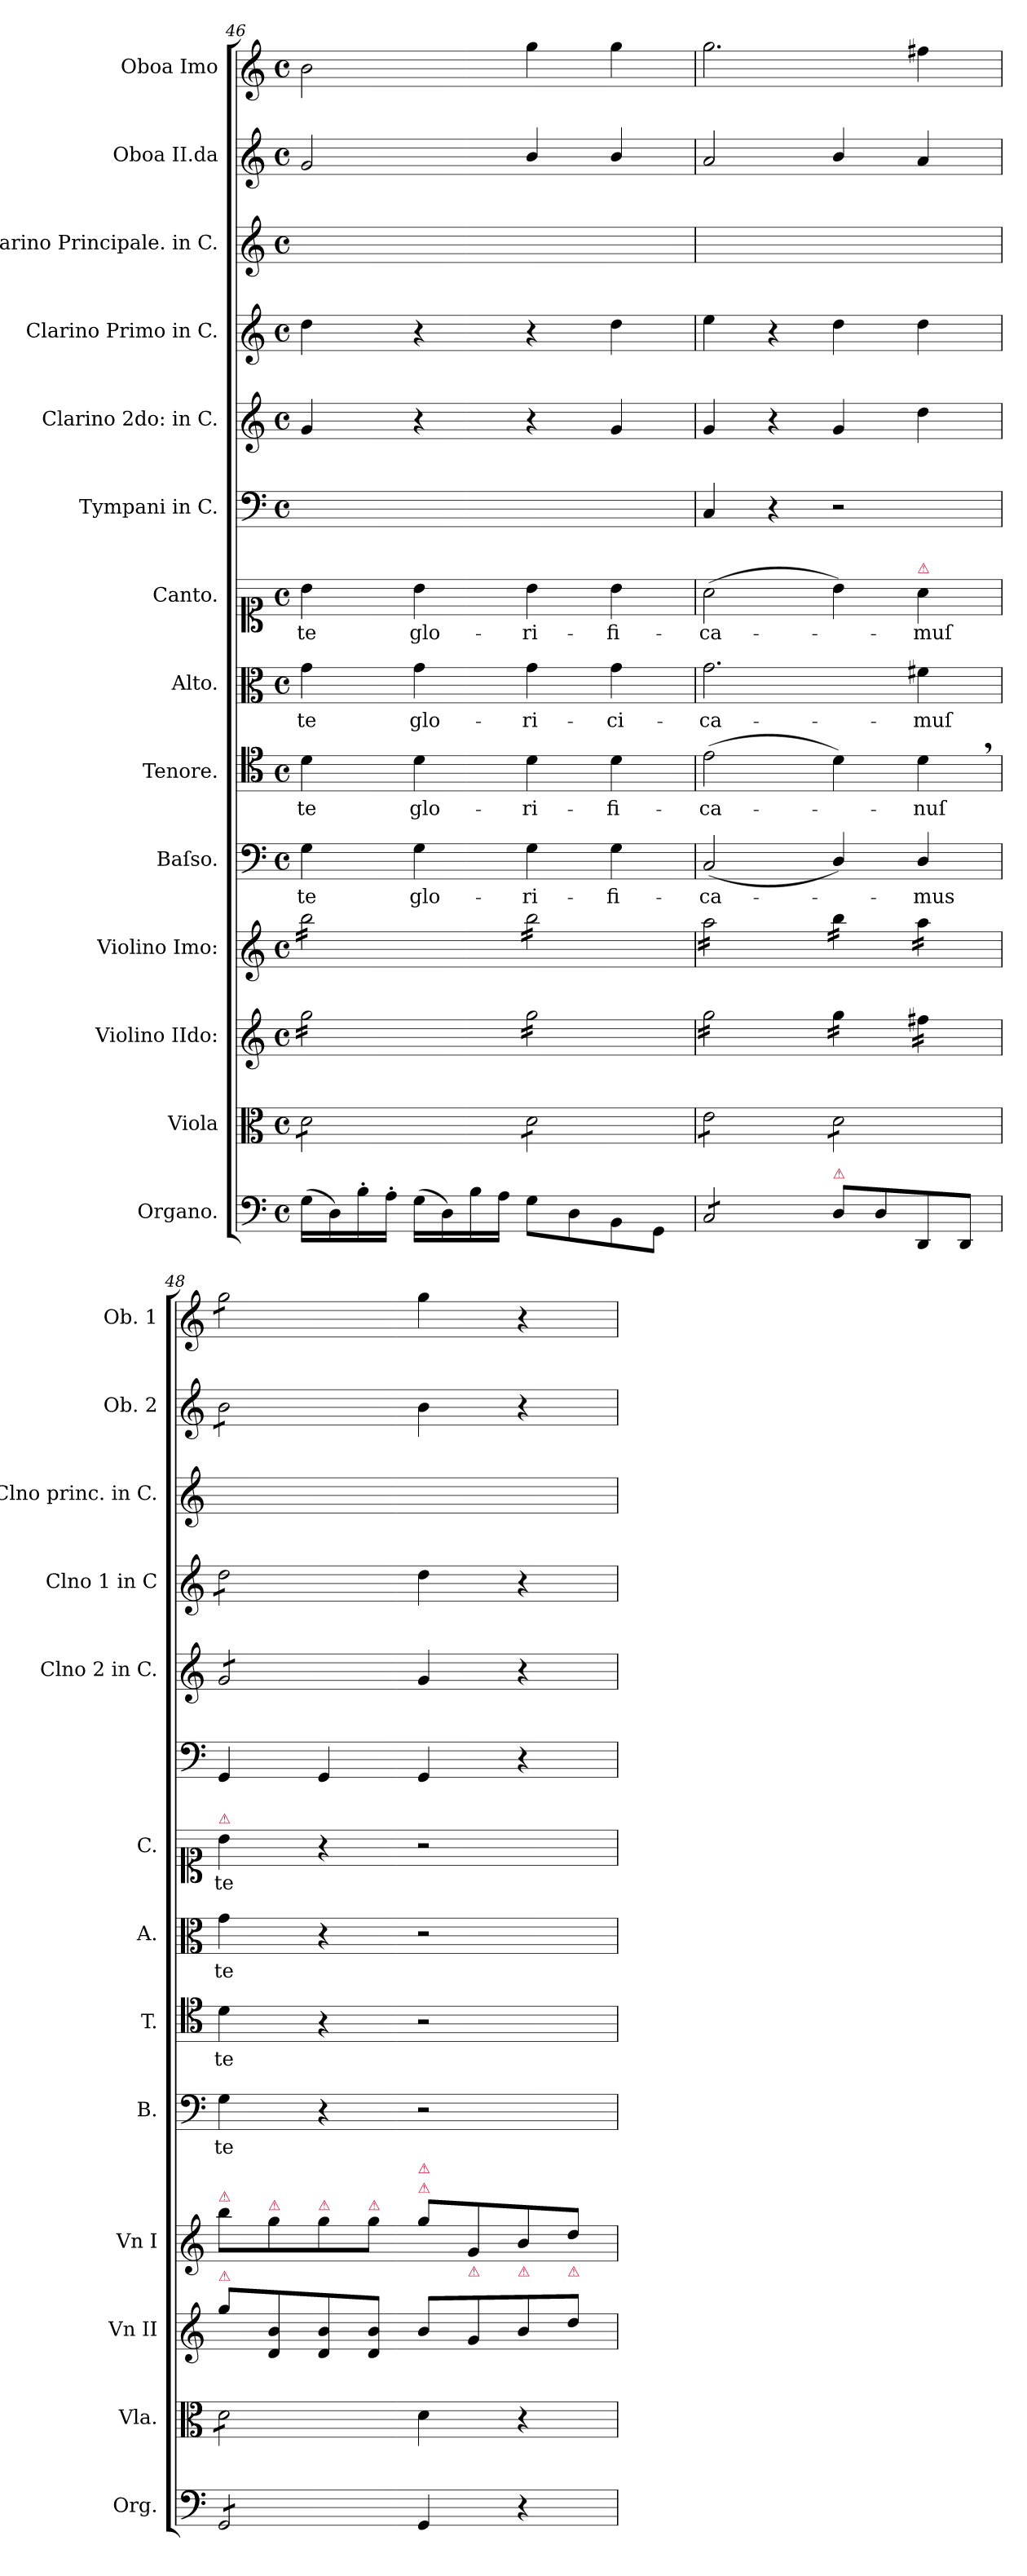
**kern	**kern	**kern	**kern	**kern	**text	**kern	**text	**kern	**text	**kern	**text	**kern	**kern	**kern	**kern	**kern	**kern
*part14	*part13	*part12	*part11	*part10	*part10	*part9	*part9	*part8	*part8	*part7	*part7	*part6	*part5	*part4	*part3	*part2	*part1
*staff14	*staff13	*staff12	*staff11	*staff10	*staff10	*staff9	*staff9	*staff8	*staff8	*staff7	*staff7	*staff6	*staff5	*staff4	*staff3	*staff2	*staff1
*I"Organo.	*I"Viola	*I"Violino IIdo:	*I"Violino Imo:	*I"Baſso.	*	*I"Tenore.	*	*I"Alto.	*	*I"Canto.	*	*I"Tympani in C.	*I"Clarino 2do: in C.	*I"Clarino Primo in C.	*I"Clarino Principale. in C.	*I"Oboa II.da	*I"Oboa Imo
*I'Org.	*I'Vla.	*I'Vn II	*I'Vn I	*I'B.	*	*I'T.	*	*I'A.	*	*I'C.	*	*	*I'Clno 2 in C.	*I'Clno 1 in C	*I'Clno princ. in C.	*I'Ob. 2	*I'Ob. 1
*clefF4	*clefC3	*clefG2	*clefG2	*clefF4	*	*clefC4	*	*clefC3	*	*clefC1	*	*clefF4	*clefG2	*clefG2	*clefG2	*clefG2	*clefG2
*k[]	*k[]	*k[]	*k[]	*k[]	*	*k[]	*	*k[]	*	*k[]	*	*k[]	*k[]	*k[]	*k[]	*k[]	*k[]
*M4/4	*M4/4	*M4/4	*M4/4	*M4/4	*	*M4/4	*	*M4/4	*	*M4/4	*	*M4/4	*M4/4	*M4/4	*M4/4	*M4/4	*M4/4
*met(c)	*met(c)	*met(c)	*met(c)	*met(c)	*	*met(c)	*	*met(c)	*	*met(c)	*	*met(c)	*met(c)	*met(c)	*met(c)	*met(c)	*met(c)
=46	=46	=46	=46	=46	=46	=46	=46	=46	=46	=46	=46	=46	=46	=46	=46	=46	=46
*	*tremolo	*	*	*	*	*	*	*	*	*	*	*	*	*	*	*	*
*	*	*tremolo	*	*	*	*	*	*	*	*	*	*	*	*	*	*	*
*	*	*	*tremolo	*	*	*	*	*	*	*	*	*	*	*	*	*	*
(>16G\LL	8d\L	16gg\LL	16bb\LL	4G\	te	4d\	te	4g\	te	4b\	te	1ryy	4g/	4dd\	1ryy	2g/	2b\
16D\)	.	16gg\	16bb\	.	.	.	.	.	.	.	.	.	.	.	.	.	.
16B'>\	8d\	16gg\	16bb\	.	.	.	.	.	.	.	.	.	.	.	.	.	.
16A'>\JJ	.	16gg\	16bb\	.	.	.	.	.	.	.	.	.	.	.	.	.	.
(>16G\LL	8d\	16gg\	16bb\	4G\	glo-	4d\	glo-	4g\	glo-	4b\	glo-	.	4r	4r	.	.	.
16D\)	.	16gg\	16bb\	.	.	.	.	.	.	.	.	.	.	.	.	.	.
16B\	8d\J	16gg\	16bb\	.	.	.	.	.	.	.	.	.	.	.	.	.	.
16A\JJ	.	16gg\JJ	16bb\JJ	.	.	.	.	.	.	.	.	.	.	.	.	.	.
8G\L	8d\L	16gg\LL	16bb\LL	4G\	-ri-	4d\	-ri-	4g\	-ri-	4b\	-ri-	.	4r	4r	.	4b/	4gg\
.	.	16gg\	16bb\	.	.	.	.	.	.	.	.	.	.	.	.	.	.
8D\	8d\	16gg\	16bb\	.	.	.	.	.	.	.	.	.	.	.	.	.	.
.	.	16gg\	16bb\	.	.	.	.	.	.	.	.	.	.	.	.	.	.
8BB\	8d\	16gg\	16bb\	4G\	-fi-	4d\	-fi-	4g\	-ci-	4b\	-fi-	.	4g/	4dd\	.	4b/	4gg\
.	.	16gg\	16bb\	.	.	.	.	.	.	.	.	.	.	.	.	.	.
8GG\J	8d\J	16gg\	16bb\	.	.	.	.	.	.	.	.	.	.	.	.	.	.
.	.	16gg\JJ	16bb\JJ	.	.	.	.	.	.	.	.	.	.	.	.	.	.
=47	=47	=47	=47	=47	=47	=47	=47	=47	=47	=47	=47	=47	=47	=47	=47	=47	=47
*tremolo	*	*	*	*	*	*	*	*	*	*	*	*	*	*	*	*	*
8C/L	8e\L	16gg\LL	16aa\LL	(<2C/	-ca-	(>2e\	-ca-	2.g\	-ca-	(>2a\	-ca-	4C/	4g/	4ee\	1ryy	2a/	2.gg\
.	.	16gg\	16aa\	.	.	.	.	.	.	.	.	.	.	.	.	.	.
8C/	8e\	16gg\	16aa\	.	.	.	.	.	.	.	.	.	.	.	.	.	.
.	.	16gg\	16aa\	.	.	.	.	.	.	.	.	.	.	.	.	.	.
8C/	8e\	16gg\	16aa\	.	.	.	.	.	.	.	.	4r	4r	4r	.	.	.
.	.	16gg\	16aa\	.	.	.	.	.	.	.	.	.	.	.	.	.	.
8C/J	8e\J	16gg\	16aa\	.	.	.	.	.	.	.	.	.	.	.	.	.	.
*Xtremolo	*	*	*	*	*	*	*	*	*	*	*	*	*	*	*	*	*
.	.	16gg\JJ	16aa\JJ	.	.	.	.	.	.	.	.	.	.	.	.	.	.
!LO:TX:a:color=crimson:t=⚠	!	!	!	!	!	!	!	!	!	!	!	!	!	!	!	!	!
8D\L	8d\L	16gg\LL	16bb\LL	4D/)	.	4d\)	.	.	.	4b\)	.	2r	4g/	4dd\	.	4b/	.
.	.	16gg\	16bb\	.	.	.	.	.	.	.	.	.	.	.	.	.	.
8D\	8d\	16gg\	16bb\	.	.	.	.	.	.	.	.	.	.	.	.	.	.
.	.	16gg\JJ	16bb\JJ	.	.	.	.	.	.	.	.	.	.	.	.	.	.
!	!	!	!	!	!	!	!	!	!	!LO:TX:a:color=crimson:t=⚠	!	!	!	!	!	!	!
8DD/	8d\	16ff#X\LL	16aa\LL	4D/	-mus	4d,>\	-nuſ	4f#X\	-muſ	4a\	-muſ	.	4dd\	4dd\	.	4a/	4ff#X\
.	.	16ff#X\	16aa\	.	.	.	.	.	.	.	.	.	.	.	.	.	.
8DD/J	8d\J	16ff#X\	16aa\	.	.	.	.	.	.	.	.	.	.	.	.	.	.
.	.	16ff#X\JJ	16aa\JJ	.	.	.	.	.	.	.	.	.	.	.	.	.	.
*	*	*	*Xtremolo	*	*	*	*	*	*	*	*	*	*	*	*	*	*
*	*	*Xtremolo	*	*	*	*	*	*	*	*	*	*	*	*	*	*	*
=48	=48	=48	=48	=48	=48	=48	=48	=48	=48	=48	=48	=48	=48	=48	=48	=48	=48
!	!	!	!	!	!	!	!	!	!	!LO:TX:a:color=crimson:t=⚠	!	!	!	!	!	!	!
!	!	!	!LO:TX:a:color=crimson:t=⚠	!	!	!	!	!	!	!	!	!	!	!	!	!	!
!	!	!LO:TX:a:color=crimson:t=⚠	!	!	!	!	!	!	!	!	!	!	!	!	!	!	!
*tremolo	*	*	*	*	*	*	*	*	*	*	*	*	*	*	*	*	*
*	*	*	*	*	*	*	*	*	*	*	*	*	*tremolo	*	*	*	*
*	*	*	*	*	*	*	*	*	*	*	*	*	*	*tremolo	*	*	*
*	*	*	*	*	*	*	*	*	*	*	*	*	*	*	*	*tremolo	*
*	*	*	*	*	*	*	*	*	*	*	*	*	*	*	*	*	*tremolo
8GG/L	8d\L	8gg\L	8bb\L	4G\	te	4d\	te	4g\	te	4b\	te	4GG/	8g/L	8dd\L	1ryy	8b\L	8gg\L
!	!	!	!LO:TX:a:color=crimson:t=⚠	!	!	!	!	!	!	!	!	!	!	!	!	!	!
8GG/	8d\	8d/ 8b/	8gg\	.	.	.	.	.	.	.	.	.	8g/	8dd\	.	8b\	8gg\
!	!	!	!LO:TX:a:color=crimson:t=⚠	!	!	!	!	!	!	!	!	!	!	!	!	!	!
8GG/	8d\	8d/ 8b/	8gg\	4r	.	4r	.	4r	.	4r	.	4GG/	8g/	8dd\	.	8b\	8gg\
!	!	!	!LO:TX:a:color=crimson:t=⚠	!	!	!	!	!	!	!	!	!	!	!	!	!	!
8GG/J	8d\J	8d/ 8b/J	8gg\J	.	.	.	.	.	.	.	.	.	8g/J	8dd\J	.	8b\J	8gg\J
*	*	*	*	*	*	*	*	*	*	*	*	*	*	*	*	*	*Xtremolo
*	*	*	*	*	*	*	*	*	*	*	*	*	*	*	*	*Xtremolo	*
*	*	*	*	*	*	*	*	*	*	*	*	*	*	*Xtremolo	*	*	*
*	*	*	*	*	*	*	*	*	*	*	*	*	*Xtremolo	*	*	*	*
*	*Xtremolo	*	*	*	*	*	*	*	*	*	*	*	*	*	*	*	*
*Xtremolo	*	*	*	*	*	*	*	*	*	*	*	*	*	*	*	*	*
!	!	!	!LO:TX:a:color=crimson:t=⚠	!	!	!	!	!	!	!	!	!	!	!	!	!	!
!	!	!	!LO:TX:a:color=crimson:t=⚠	!	!	!	!	!	!	!	!	!	!	!	!	!	!
4GG/	4d\	8b/L	8gg\L	2r	.	2r	.	2r	.	2r	.	4GG/	4g/	4dd\	.	4b\	4gg\
!	!	!	!LO:TX:b:color=crimson:t=⚠	!	!	!	!	!	!	!	!	!	!	!	!	!	!
.	.	8g/	8g/	.	.	.	.	.	.	.	.	.	.	.	.	.	.
!	!	!	!LO:TX:b:color=crimson:t=⚠	!	!	!	!	!	!	!	!	!	!	!	!	!	!
4r	4r	8b/	8b/	.	.	.	.	.	.	.	.	4r	4r	4r	.	4r	4r
!	!	!	!LO:TX:b:color=crimson:t=⚠	!	!	!	!	!	!	!	!	!	!	!	!	!	!
.	.	8dd/J	8dd/J	.	.	.	.	.	.	.	.	.	.	.	.	.	.
=	=	=	=	=	=	=	=	=	=	=	=	=	=	=	=	=	=
*-	*-	*-	*-	*-	*-	*-	*-	*-	*-	*-	*-	*-	*-	*-	*-	*-	*-
